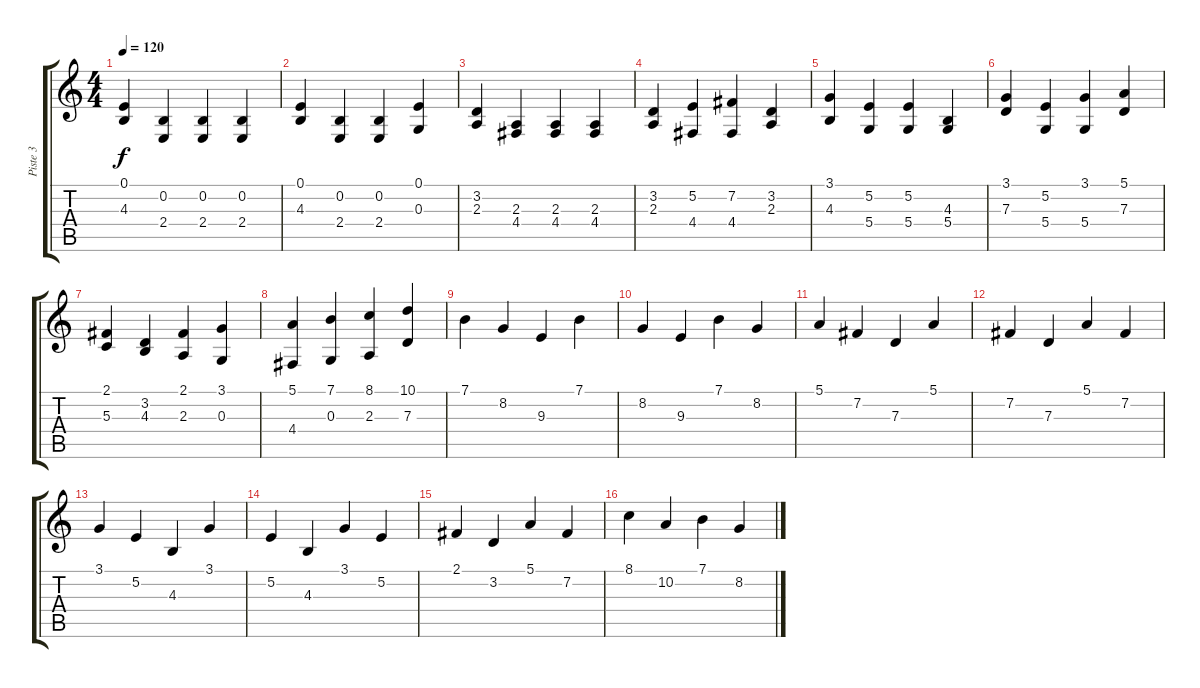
\track ("Piste 3" "Piste 3") {instrument pad1newage}
\staff {score tabs}
\tuning (E4 B3 G3 D3 A2 E2) {hide}
\ts (4 4)
\tempo 120
\clef g2
\ks c
(0.1 4.3).4{dy f} (0.2 2.4).4 (0.2 2.4).4 (0.2 2.4).4 |
(0.1 4.3).4 (0.2 2.4).4 (0.2 2.4).4 (0.1 0.3).4 |
(3.2 2.3).4 (2.3 4.4).4 (2.3 4.4).4 (2.3 4.4).4 |
(3.2 2.3).4 (5.2 4.4).4 (7.2 4.4).4 (3.2 2.3).4 |
(3.1 4.3).4 (5.2 5.4).4 (5.2 5.4).4 (4.3 5.4).4 |
(3.1 7.3).4 (5.2 5.4).4 (3.1 5.4).4 (5.1 7.3).4 |
(2.1 5.3).4 (3.2 4.3).4 (2.1 2.3).4 (3.1 0.3).4 |
(5.1 4.4).4 (7.1 0.3).4 (8.1 2.3).4 (10.1 7.3).4 |
7.1.4 8.2.4 9.3.4 7.1.4 |
8.2.4 9.3.4 7.1.4 8.2.4 |
5.1.4 7.2.4 7.3.4 5.1.4 |
7.2.4 7.3.4 5.1.4 7.2.4 |
3.1.4 5.2.4 4.3.4 3.1.4 |
5.2.4 4.3.4 3.1.4 5.2.4 |
2.1.4 3.2.4 5.1.4 7.2.4 |
8.1.4 10.2.4 7.1.4 8.2.4
